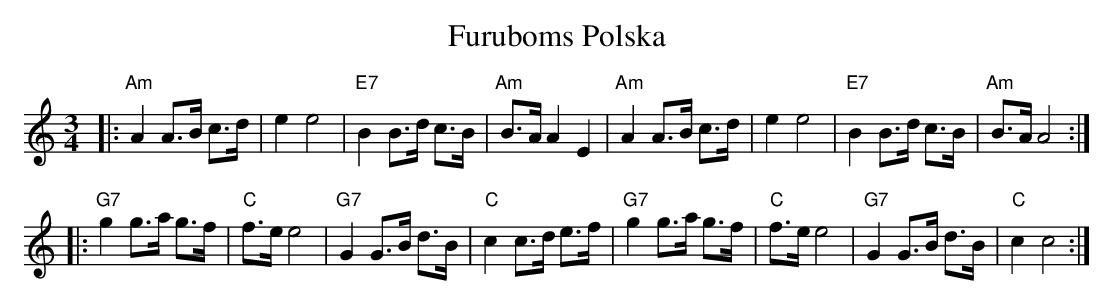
X:1
T:Furuboms Polska
M:3/4
L:1/8
K:Am
|: "Am"A2 A>B c>d | e2e4 | "E7"B2 B>d c>B | "Am"B>A A2 E2 \
|  "Am"A2 A>B c>d | e2e4 | "E7"B2 B>d c>B | "Am"B>A A4 :|
|: "G7"g2  g>a g>f | "C"f>e e4 | "G7"G2 G>B d>B | "C"c2 c>d e>f \
|  "G7"g2  g>a g>f | "C"f>e e4 | "G7"G2 G>B d>B | "C"c2 c4 :|
